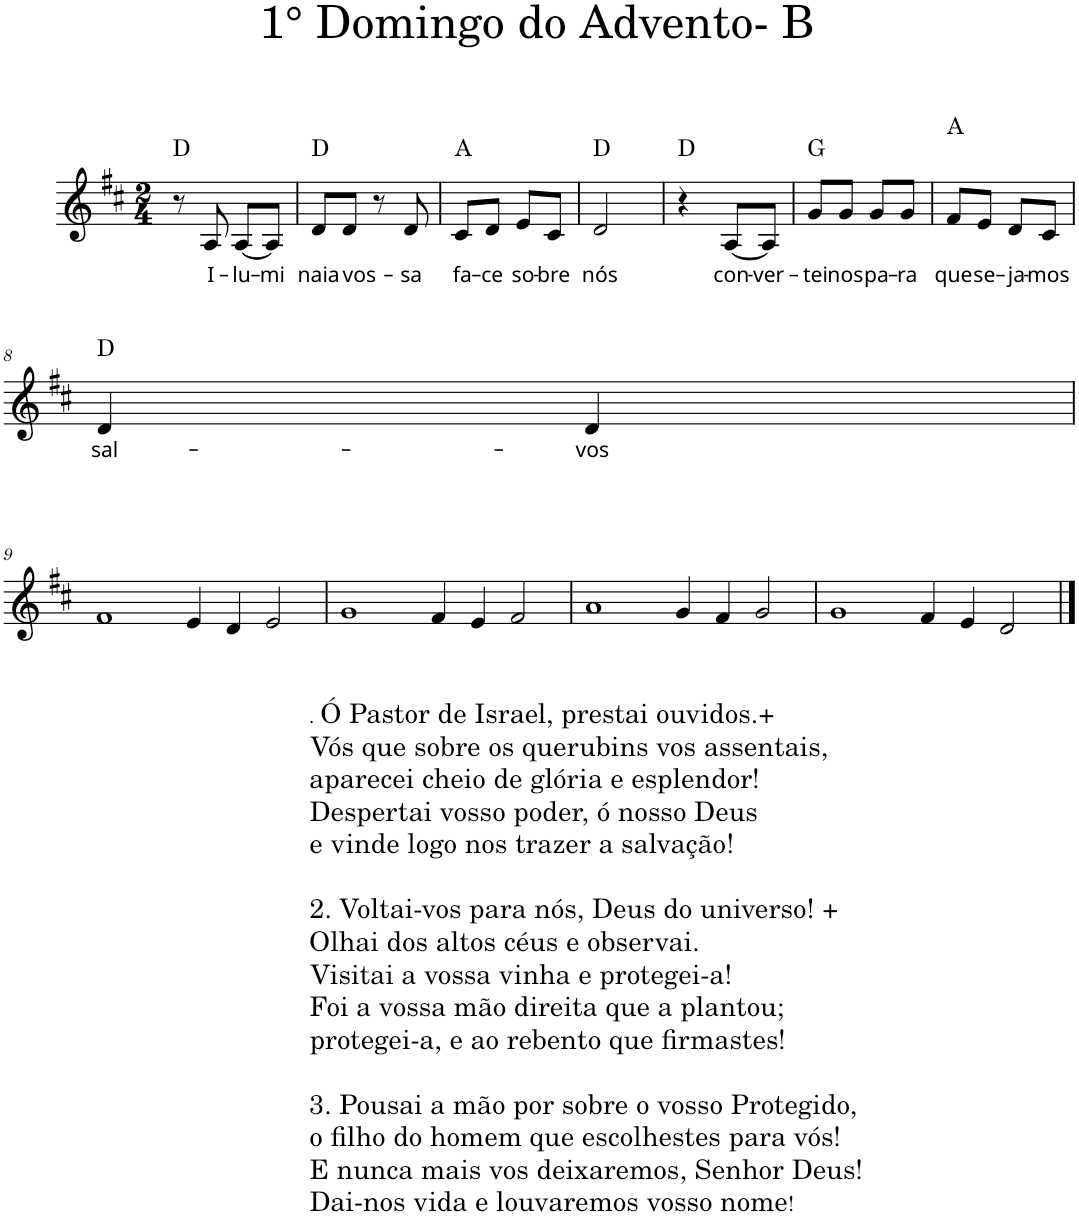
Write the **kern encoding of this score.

**kern	**text	**harte
*part1	*part1	*part1
*staff1	*staff1	*
*I"Voice	*	*
*I'V	*	*
*clefG2	*	*
*k[f#c#]	*	*
*M2/4	*	*
=1	=1	=1
8r	.	D:maj
!	!LO:LY:b	!
8A/	I-	.
!	!LO:LY:b	!
[<8A/L	-lu-	.
!	!LO:LY:b	!
8A/J]	-mi	.
=2	=2	=2
!	!LO:LY:b	!
8d/L	-naia	D:maj
!	!LO:LY:b	!
8d/J	vos-	.
8r	.	.
!	!LO:LY:b	!
8d/	-sa	.
=3	=3	=3
!	!LO:LY:b	!
8c#/L	fa-	A:maj
!	!LO:LY:b	!
8d/J	-ce	.
!	!LO:LY:b	!
8e/L	so-	.
!	!LO:LY:b	!
8c#/J	-bre	.
=4	=4	=4
!	!LO:LY:b	!
2d/	nós	D:maj
=5	=5	=5
4r	.	D:maj
!	!LO:LY:b	!
[<8A/L	con-	.
!	!LO:LY:b	!
8A/J]	-ver-	.
=6	=6	=6
!	!LO:LY:b	!
8g/L	-tei	G:maj
!	!LO:LY:b	!
8g/J	nos	.
!	!LO:LY:b	!
8g/L	pa-	.
!	!LO:LY:b	!
8g/J	-ra	.
=7	=7	=7
!	!LO:LY:b	!LO:H:n=1:kt=N.C.
8f#/L	que	N A:maj
!	!LO:LY:b	!
8e/J	se-	.
!	!LO:LY:b	!
8d/L	-ja-	.
!	!LO:LY:b	!
8c#/J	-mos	.
!!LO:LB:g=z
=8	=8	=8
!	!LO:LY:b	!
4d/	sal-	D:maj
!	!LO:LY:b	!
4d/	-vos	.
!!LO:LB:g=z
=9	=9	=9
!LO:TX:b:t=.	!	!
!LO:TX:b:t=Ó Pastor de Israel, prestai ouvidos.+	!	!
!LO:TX:b:t=Vós que sobre os querubins vos assentais,	!	!
!LO:TX:b:t=aparecei cheio de glória e esplendor!	!	!
!LO:TX:b:t=Despertai vosso poder, ó nosso Deus	!	!
!LO:TX:b:t=e vinde logo nos trazer a salvação!	!	!
!LO:TX:b:t=2. Voltai-vos para nós, Deus do universo! +	!	!
!LO:TX:b:t=Olhai dos altos céus e observai.	!	!
!LO:TX:b:t=Visitai a vossa vinha e protegei-a!	!	!
!LO:TX:b:t=Foi a vossa mão direita que a plantou;	!	!
!LO:TX:b:t=protegei-a, e ao rebento que firmastes!	!	!
!LO:TX:b:t=3. Pousai a mão por sobre o vosso Protegido,	!	!
!LO:TX:b:t=o filho do homem que escolhestes para vós!	!	!
!LO:TX:b:t=E nunca mais vos deixaremos, Senhor Deus!	!	!
!LO:TX:b:t=Dai-nos vida e louvaremos vosso nome	!	!
!LO:TX:b:t=!	!	!
[2f#	.	.
2ryy	.	.
4e/	.	.
4d/	.	.
2e/	.	.
=10	=10	=10
[2g	.	.
2f#]	.	.
4f#/	.	.
4e/	.	.
2f#/	.	.
=11	=11	=11
[2a	.	.
2g]	.	.
4g/	.	.
4f#/	.	.
2g/	.	.
=12	=12	=12
[2g	.	.
2a]	.	.
4f#/	.	.
4e/	.	.
2d/	.	.
==13	==13	==13
2g]	.	.
=	=	=
*-	*-	*-
